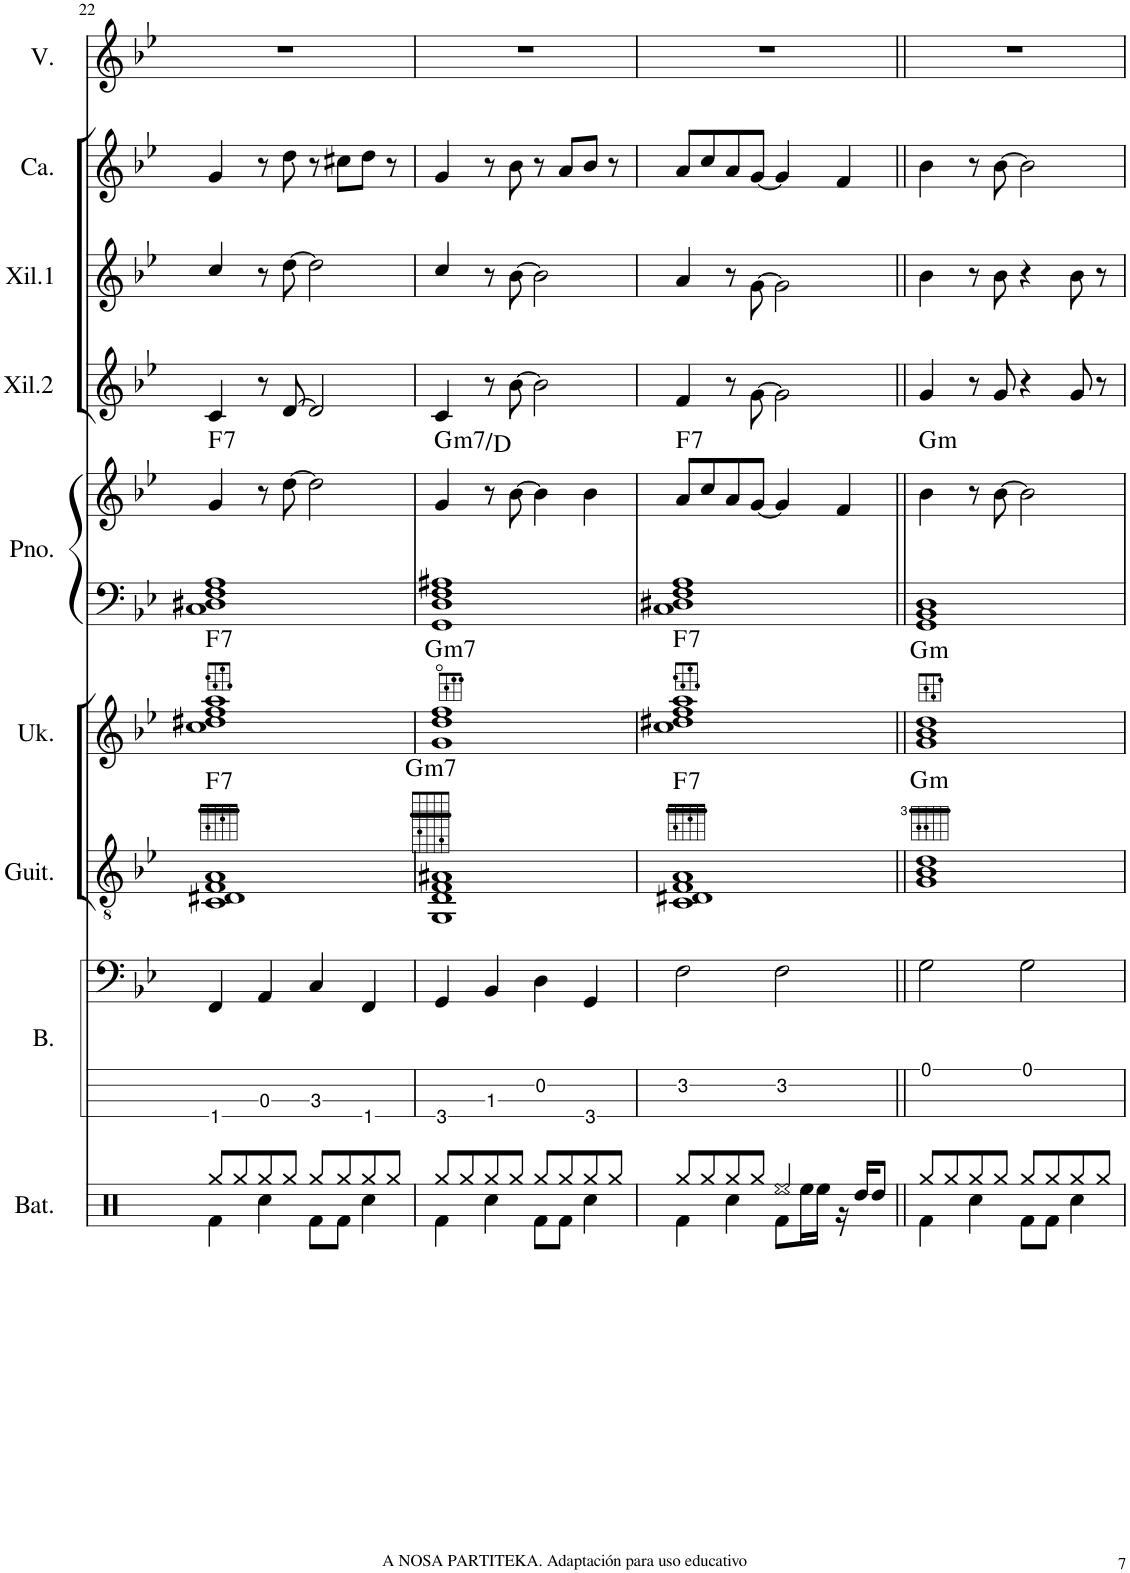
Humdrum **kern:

**kern	**kern	**kern	**kern	**harte	**kern	**harte	**kern	**kern	**harte	**kern	**kern	**kern	**kern
*part9	*part8	*part8	*part7	*part7	*part6	*part6	*part5	*part5	*part5	*part4	*part3	*part2	*part1
*staff11	*staff10	*staff9	*staff8	*	*staff7	*	*staff6	*staff5	*	*staff4	*staff3	*staff2	*staff1
*I"Batería	*I"Baixo	*	*I"Guitarra	*	*I"Ukelele	*	*I"Piano	*	*	*I"Xilófono 2	*I"Xilófono 1	*I"Carillón	*I"Voz
*I'Bat.	*I'B.	*	*I'Guit.	*	*I'Uk.	*	*I'Pno.	*	*	*I'Xil.2	*I'Xil.1	*I'Ca.	*I'V.
!!LO:PB:g=z
*clefX	*	*clefF4	*clefGv2	*	*clefG2	*	*clefF4	*clefG2	*	*clefG2	*clefG2	*clefG2	*clefG2
*	*Trd7c12	*Trd7c12	*	*	*	*	*	*	*	*Trd-7c-12	*Trd-7c-12	*Trd-14c-24	*
*k[b-e-]	*k[b-e-]	*k[b-e-]	*k[b-e-]	*	*k[b-e-]	*	*k[b-e-]	*k[b-e-]	*	*k[b-e-]	*k[b-e-]	*k[b-e-]	*k[b-e-]
*M4/4	*M4/4	*M4/4	*M4/4	*	*M4/4	*	*M4/4	*M4/4	*	*M4/4	*M4/4	*M4/4	*M4/4
=22	=22	=22	=22	=22	=22	=22	=22	=22	=22	=22	=22	=22	=22
*^	*	*	*	*	*	*	*	*	*	*	*	*	*
!	!	!	!	!	!LO:H:kt=7	!	!LO:H:kt=7	!	!	!LO:H:kt=7	!	!	!	!
8Rgg/L	4Rf\	4FF	4FF/	1C 1D#X 1F 1A	F:7	1cc 1dd#X 1ff 1aa	F:7	1C 1D#X 1F 1A	4g/	F:7	4c/	4cc/	4g/	1r
8Rgg/	.	.	.	.	.	.	.	.	.	.	.	.	.	.
8Rgg/	4Rcc\	4AA	4AA/	.	.	.	.	.	8r	.	8r	8r	8r	.
8Rgg/J	.	.	.	.	.	.	.	.	[>8dd\	.	[>8d/	[>8dd\	8dd\	.
8Rgg/L	8Rf\L	4C	4C/	.	.	.	.	.	2dd\]	.	2d/]	2dd\]	8r	.
8Rgg/	8Rf\J	.	.	.	.	.	.	.	.	.	.	.	8cc#X\L	.
8Rgg/	4Rcc\	4FF	4FF/	.	.	.	.	.	.	.	.	.	8dd\J	.
8Rgg/J	.	.	.	.	.	.	.	.	.	.	.	.	8r	.
=23	=23	=23	=23	=23	=23	=23	=23	=23	=23	=23	=23	=23	=23	=23
!	!	!	!	!	!LO:H:kt=m7	!	!LO:H:kt=m7	!	!	!LO:H:kt=m7	!	!	!	!
8Rgg/L	4Rf\	4GG	4GG/	1GG 1D 1F 1A#X	G:min7	1g 1dd 1ff	G:min7	1GG 1D 1F 1A#X	4g/	G:min7/5	4c/	4cc/	4g/	1r
8Rgg/	.	.	.	.	.	.	.	.	.	.	.	.	.	.
8Rgg/	4Rcc\	4BB-	4BB-/	.	.	.	.	.	8r	.	8r	8r	8r	.
8Rgg/J	.	.	.	.	.	.	.	.	[>8b-\	.	[>8b-\	[>8b-\	8b-\	.
8Rgg/L	8Rf\L	4D	4D\	.	.	.	.	.	4b-\]	.	2b-\]	2b-\]	8r	.
8Rgg/	8Rf\J	.	.	.	.	.	.	.	.	.	.	.	8a/L	.
8Rgg/	4Rcc\	4GG	4GG/	.	.	.	.	.	4b-\	.	.	.	8b-/J	.
8Rgg/J	.	.	.	.	.	.	.	.	.	.	.	.	8r	.
=24	=24	=24	=24	=24	=24	=24	=24	=24	=24	=24	=24	=24	=24	=24
!	!	!	!	!	!LO:H:kt=7	!	!LO:H:kt=7	!	!	!LO:H:kt=7	!	!	!	!
8Rgg/L	4Rf\	2F	2F\	1C 1D#X 1F 1A	F:7	1cc 1dd#X 1ff 1aa	F:7	1C 1D#X 1F 1A	8a/L	F:7	4f/	4a/	8a/L	1r
8Rgg/	.	.	.	.	.	.	.	.	8cc/	.	.	.	8cc/	.
8Rgg/	4Rcc\	.	.	.	.	.	.	.	8a/	.	8r	8r	8a/	.
8Rgg/J	.	.	.	.	.	.	.	.	[<8g/J	.	[>8g\	[>8g\	[<8g/J	.
2Ree/	8Rf\L	2F	2F\	.	.	.	.	.	4g/]	.	2g\]	2g\]	4g/]	.
.	16Ree\L	.	.	.	.	.	.	.	.	.	.	.	.	.
.	16Ree\JJ	.	.	.	.	.	.	.	.	.	.	.	.	.
.	16r	.	.	.	.	.	.	.	4f/	.	.	.	4f/	.
.	16Rdd/KL	.	.	.	.	.	.	.	.	.	.	.	.	.
.	8Rdd/J	.	.	.	.	.	.	.	.	.	.	.	.	.
=25||	=25||	=25||	=25||	=25||	=25||	=25||	=25||	=25||	=25||	=25||	=25||	=25||	=25||	=25||
!	!	!	!	!	!LO:H:kt=m	!	!LO:H:kt=m	!	!	!LO:H:kt=m	!	!	!	!
8Rgg/L	4Rf\	2G	2G\	1G 1B- 1d	G:min	1g 1b- 1dd	G:min	1GG 1BB- 1D	4b-\	G:min	4g/	4b-\	4b-\	1r
8Rgg/	.	.	.	.	.	.	.	.	.	.	.	.	.	.
8Rgg/	4Rcc\	.	.	.	.	.	.	.	8r	.	8r	8r	8r	.
8Rgg/J	.	.	.	.	.	.	.	.	[>8b-\	.	8g/	8b-\	[>8b-\	.
8Rgg/L	8Rf\L	2G	2G\	.	.	.	.	.	2b-\]	.	4r	4r	2b-\]	.
8Rgg/	8Rf\J	.	.	.	.	.	.	.	.	.	.	.	.	.
8Rgg/	4Rcc\	.	.	.	.	.	.	.	.	.	8g/	8b-\	.	.
8Rgg/J	.	.	.	.	.	.	.	.	.	.	8r	8r	.	.
*v	*v	*	*	*	*	*	*	*	*	*	*	*	*	*
=	=	=	=	=	=	=	=	=	=	=	=	=	=
*-	*-	*-	*-	*-	*-	*-	*-	*-	*-	*-	*-	*-	*-
